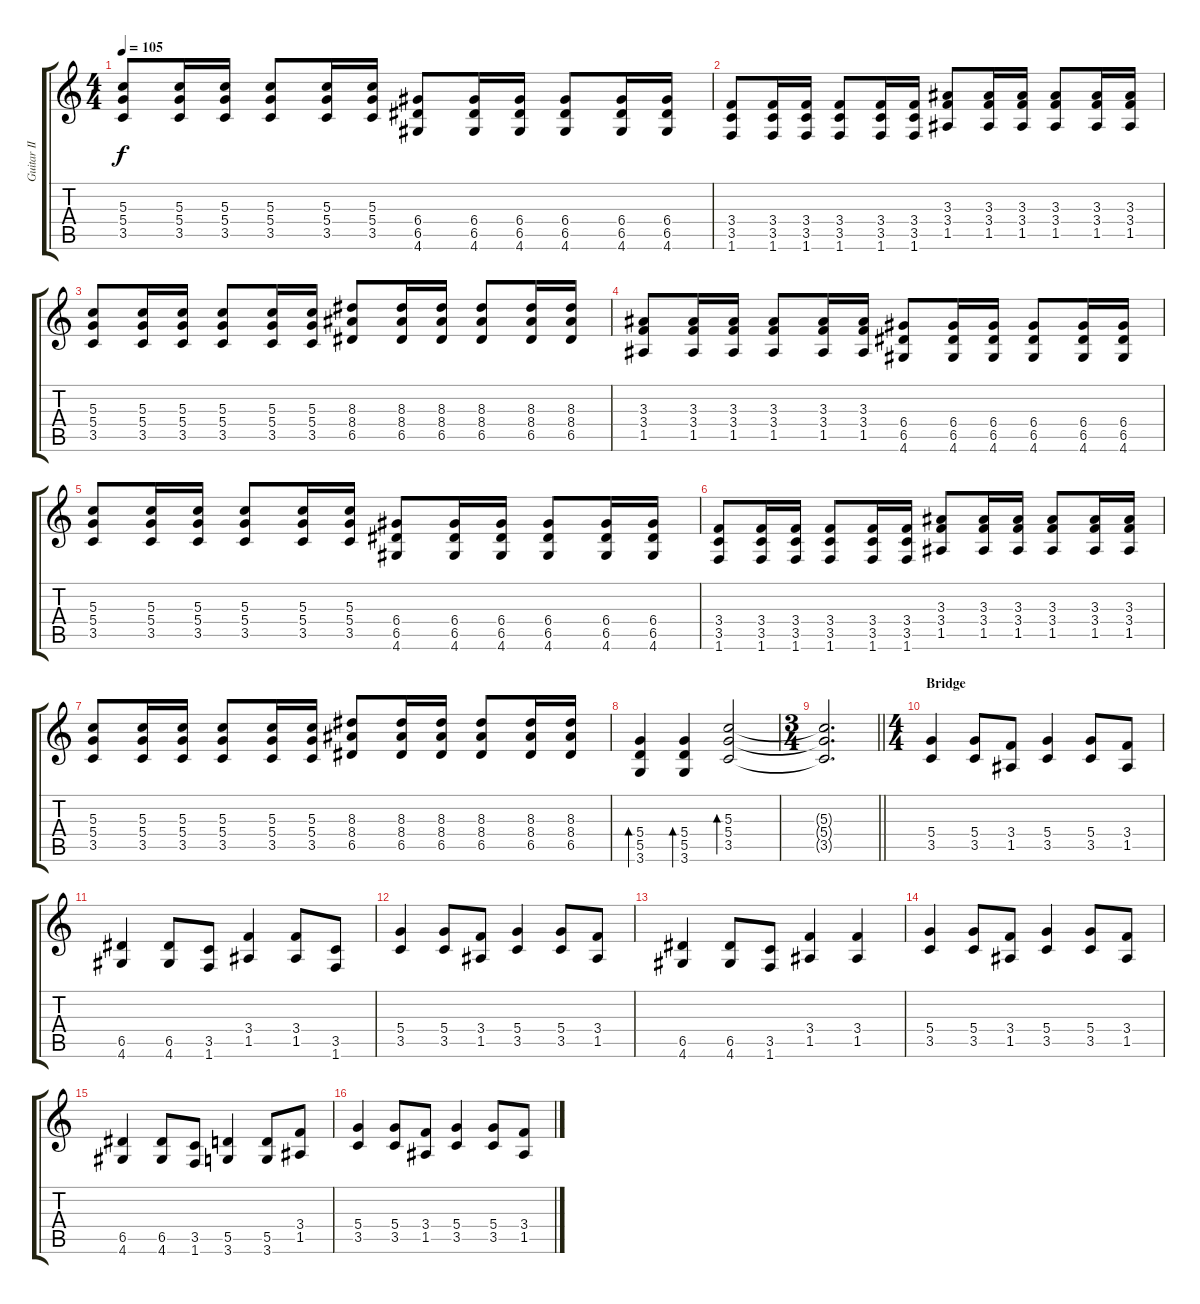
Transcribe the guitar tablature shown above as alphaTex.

\track ("Guitar II" "Guitar II") {instrument acousticguitarsteel}
\staff {score tabs}
\tuning (E4 B3 G3 D3 A2 E2) {hide}
\ts (4 4)
\tempo 105
\clef g2
\ks c
(5.3 5.4 3.5).8{dy f} (5.3 5.4 3.5).16 (5.3 5.4 3.5).16 (5.3 5.4 3.5).8 (5.3 5.4 3.5).16 (5.3 5.4 3.5).16 (6.4 6.5 4.6).8 (6.4 6.5 4.6).16 (6.4 6.5 4.6).16 (6.4 6.5 4.6).8 (6.4 6.5 4.6).16 (6.4 6.5 4.6).16 |
(3.4 3.5 1.6).8 (3.4 3.5 1.6).16 (3.4 3.5 1.6).16 (3.4 3.5 1.6).8 (3.4 3.5 1.6).16 (3.4 3.5 1.6).16 (3.3 3.4 1.5).8 (3.3 3.4 1.5).16 (3.3 3.4 1.5).16 (3.3 3.4 1.5).8 (3.3 3.4 1.5).16 (3.3 3.4 1.5).16 |
(5.3 5.4 3.5).8 (5.3 5.4 3.5).16 (5.3 5.4 3.5).16 (5.3 5.4 3.5).8 (5.3 5.4 3.5).16 (5.3 5.4 3.5).16 (8.3 8.4 6.5).8 (8.3 8.4 6.5).16 (8.3 8.4 6.5).16 (8.3 8.4 6.5).8 (8.3 8.4 6.5).16 (8.3 8.4 6.5).16 |
(3.3 3.4 1.5).8 (3.3 3.4 1.5).16 (3.3 3.4 1.5).16 (3.3 3.4 1.5).8 (3.3 3.4 1.5).16 (3.3 3.4 1.5).16 (6.4 6.5 4.6).8 (6.4 6.5 4.6).16 (6.4 6.5 4.6).16 (6.4 6.5 4.6).8 (6.4 6.5 4.6).16 (6.4 6.5 4.6).16 |
(5.3 5.4 3.5).8 (5.3 5.4 3.5).16 (5.3 5.4 3.5).16 (5.3 5.4 3.5).8 (5.3 5.4 3.5).16 (5.3 5.4 3.5).16 (6.4 6.5 4.6).8 (6.4 6.5 4.6).16 (6.4 6.5 4.6).16 (6.4 6.5 4.6).8 (6.4 6.5 4.6).16 (6.4 6.5 4.6).16 |
(3.4 3.5 1.6).8 (3.4 3.5 1.6).16 (3.4 3.5 1.6).16 (3.4 3.5 1.6).8 (3.4 3.5 1.6).16 (3.4 3.5 1.6).16 (3.3 3.4 1.5).8 (3.3 3.4 1.5).16 (3.3 3.4 1.5).16 (3.3 3.4 1.5).8 (3.3 3.4 1.5).16 (3.3 3.4 1.5).16 |
(5.3 5.4 3.5).8 (5.3 5.4 3.5).16 (5.3 5.4 3.5).16 (5.3 5.4 3.5).8 (5.3 5.4 3.5).16 (5.3 5.4 3.5).16 (8.3 8.4 6.5).8 (8.3 8.4 6.5).16 (8.3 8.4 6.5).16 (8.3 8.4 6.5).8 (8.3 8.4 6.5).16 (8.3 8.4 6.5).16 |
(5.4 5.5 3.6).4{bd 240} (5.4 5.5 3.6).4{bd 240} (5.3 5.4 3.5).2{bd 480} |
\ts (3 4)
\barLineRight lightlight
(5.3{t} 5.4{t} 3.5{t}).2{d} |
\ts (4 4)
\section ("" "Bridge")
(5.4 3.5).4{instrument distortionguitar} (5.4 3.5).8 (3.4 1.5).8 (5.4 3.5).4 (5.4 3.5).8 (3.4 1.5).8 |
(6.5 4.6).4 (6.5 4.6).8 (3.5 1.6).8 (3.4 1.5).4 (3.4 1.5).8 (3.5 1.6).8 |
(5.4 3.5).4 (5.4 3.5).8 (3.4 1.5).8 (5.4 3.5).4 (5.4 3.5).8 (3.4 1.5).8 |
(6.5 4.6).4 (6.5 4.6).8 (3.5 1.6).8 (3.4 1.5).4 (3.4 1.5).4 |
(5.4 3.5).4 (5.4 3.5).8 (3.4 1.5).8 (5.4 3.5).4 (5.4 3.5).8 (3.4 1.5).8 |
(6.5 4.6).4 (6.5 4.6).8 (3.5 1.6).8 (5.5 3.6).4 (5.5 3.6).8 (3.4 1.5).8 |
(5.4 3.5).4 (5.4 3.5).8 (3.4 1.5).8 (5.4 3.5).4 (5.4 3.5).8 (3.4 1.5).8
